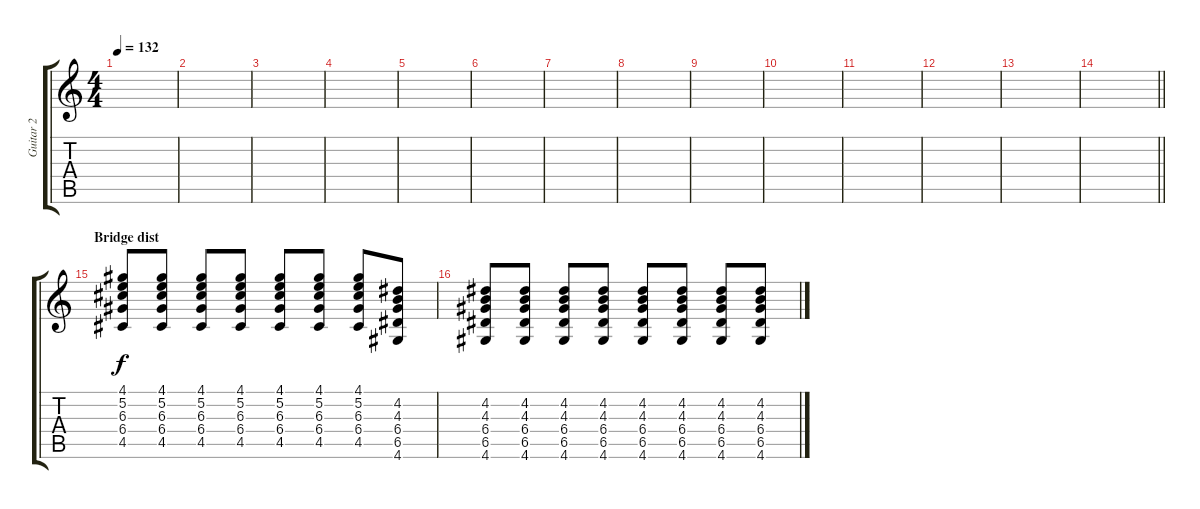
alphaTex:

\track ("Guitar 2" "Guitar 2") {instrument distortionguitar}
\staff {score tabs}
\tuning (E4 B3 G3 D3 A2 E2) {hide}
\ts (4 4)
\tempo 132
\clef g2
\ks c
|
|
|
|
|
|
|
|
|
|
|
|
|
\barLineRight lightlight
|
\section ("" "Bridge dist")
(4.1 5.2 6.3 6.4 4.5).8 (4.1 5.2 6.3 6.4 4.5).8 (4.1 5.2 6.3 6.4 4.5).8 (4.1 5.2 6.3 6.4 4.5).8 (4.1 5.2 6.3 6.4 4.5).8 (4.1 5.2 6.3 6.4 4.5).8 (4.1 5.2 6.3 6.4 4.5).8 (4.2 4.3 6.4 6.5 4.6).8 |
(4.2 4.3 6.4 6.5 4.6).8 (4.2 4.3 6.4 6.5 4.6).8 (4.2 4.3 6.4 6.5 4.6).8 (4.2 4.3 6.4 6.5 4.6).8 (4.2 4.3 6.4 6.5 4.6).8 (4.2 4.3 6.4 6.5 4.6).8 (4.2 4.3 6.4 6.5 4.6).8 (4.2 4.3 6.4 6.5 4.6).8
